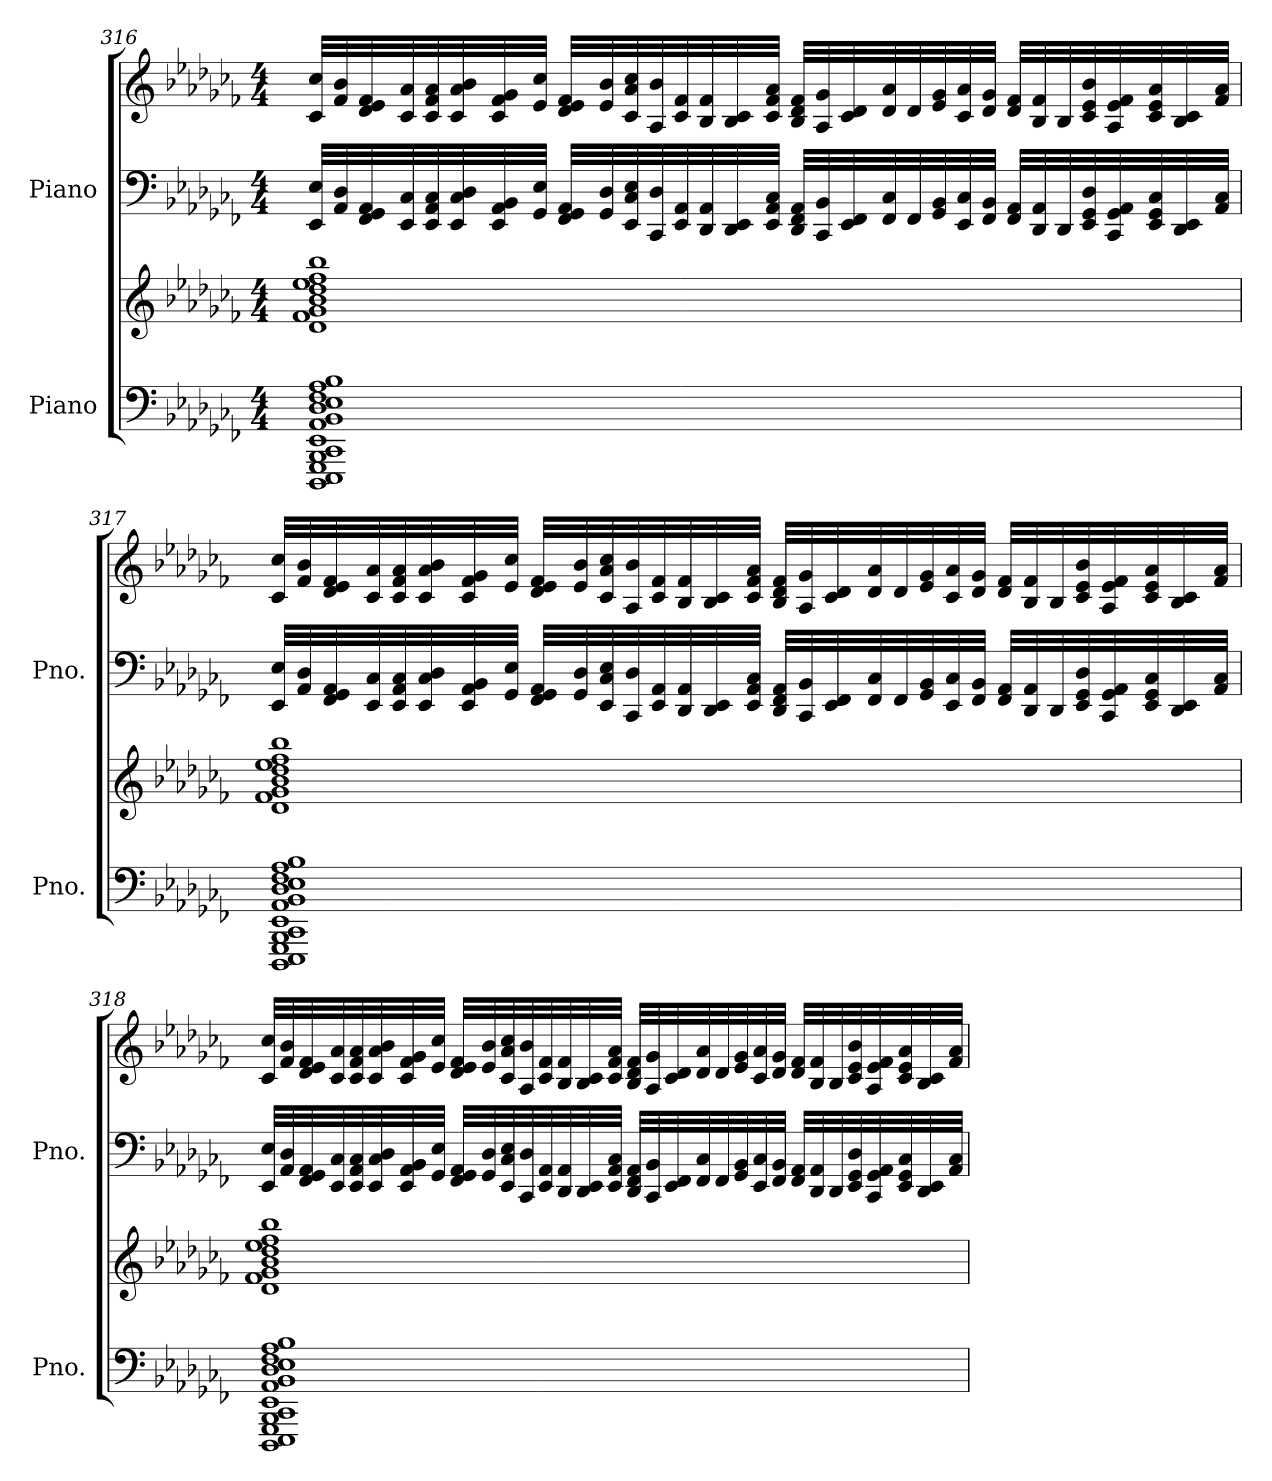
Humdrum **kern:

**kern	**kern	**kern	**kern
*part2	*part2	*part1	*part1
*staff4	*staff3	*staff2	*staff1
*I"Piano	*	*I"Piano	*
*I'Pno.	*	*I'Pno.	*
!!LO:LB:g=z
*clefF4	*clefG2	*clefF4	*clefG2
*ITrd14c24	*ITrd14c24	*ITrd-21c-36	*ITrd-21c-36
*k[b-e-a-d-g-c-f-]	*k[b-e-a-d-g-c-f-]	*k[b-e-a-d-g-c-f-]	*k[b-e-a-d-g-c-f-]
*M4/4	*M4/4	*M4/4	*M4/4
=316	=316	=316	=316
1DDDDD- 1EEEEE- 1GGGGG- 1BBBBB- 1CCCC- 1EEEE- 1AAAA- 1BBBB- 1DDD- 1EEE- 1FFF- 1AAA- 1BBB-	1DD- 1FF- 1GG- 1BB- 1D- 1E- 1F- 1B-	32ee-/ 32eee-/LLL	32cccc-/ 32ccccc-/LLL
.	.	32aa-/ 32ddd-/	32ffff-/ 32bbbb-/
.	.	32ff-/ 32gg-/ 32aa-/	32dddd-/ 32eeee-/ 32ffff-/
.	.	32ee-/ 32ccc-/	32cccc-/ 32aaaa-/
.	.	32ee-/ 32aa-/ 32ccc-/	32cccc-/ 32ffff-/ 32aaaa-/
.	.	32ee-/ 32ccc-/ 32ddd-/	32cccc-/ 32aaaa-/ 32bbbb-/
.	.	32ee-/ 32aa-/ 32bb-/	32cccc-/ 32ffff-/ 32gggg-/
.	.	32gg-/ 32eee-/JJJ	32eeee-/ 32ccccc-/JJJ
.	.	32ff-/ 32gg-/ 32aa-/LLL	32dddd-/ 32eeee-/ 32ffff-/LLL
.	.	32gg-/ 32ddd-/	32eeee-/ 32bbbb-/
.	.	32ee-/ 32ccc-/ 32eee-/	32cccc-/ 32aaaa-/ 32ccccc-/
.	.	32cc-/ 32ddd-/	32aaa-/ 32bbbb-/
.	.	32ee-/ 32aa-/	32cccc-/ 32ffff-/
.	.	32dd-/ 32aa-/	32bbb-/ 32ffff-/
.	.	32dd-/ 32ee-/	32bbb-/ 32cccc-/
.	.	32ee-/ 32aa-/ 32ccc-/JJJ	32cccc-/ 32ffff-/ 32aaaa-/JJJ
.	.	32dd-/ 32ff-/ 32aa-/LLL	32bbb-/ 32dddd-/ 32ffff-/LLL
.	.	32cc-/ 32bb-/	32aaa-/ 32gggg-/
.	.	32ee-/ 32ff-/	32cccc-/ 32dddd-/
.	.	32ff-/ 32ccc-/	32dddd-/ 32aaaa-/
.	.	32ff-/	32dddd-/
.	.	32gg-/ 32bb-/	32eeee-/ 32gggg-/
.	.	32ee-/ 32ccc-/	32cccc-/ 32aaaa-/
.	.	32ff-/ 32bb-/JJJ	32dddd-/ 32gggg-/JJJ
.	.	32ff-/ 32aa-/LLL	32dddd-/ 32ffff-/LLL
.	.	32dd-/ 32aa-/	32bbb-/ 32ffff-/
.	.	32dd-/	32bbb-/
.	.	32ee-/ 32gg-/ 32ddd-/	32cccc-/ 32eeee-/ 32bbbb-/
.	.	32cc-/ 32gg-/ 32aa-/	32aaa-/ 32eeee-/ 32ffff-/
.	.	32ee-/ 32gg-/ 32ccc-/	32cccc-/ 32eeee-/ 32aaaa-/
.	.	32dd-/ 32ee-/	32bbb-/ 32cccc-/
.	.	32aa-/ 32ccc-/JJJ	32ffff-/ 32aaaa-/JJJ
!!LO:LB:g=z
=317	=317	=317	=317
1DDDDD- 1EEEEE- 1GGGGG- 1BBBBB- 1CCCC- 1EEEE- 1AAAA- 1BBBB- 1DDD- 1EEE- 1FFF- 1AAA- 1BBB-	1DD- 1FF- 1GG- 1BB- 1D- 1E- 1F- 1B-	32ee-/ 32eee-/LLL	32cccc-/ 32ccccc-/LLL
.	.	32aa-/ 32ddd-/	32ffff-/ 32bbbb-/
.	.	32ff-/ 32gg-/ 32aa-/	32dddd-/ 32eeee-/ 32ffff-/
.	.	32ee-/ 32ccc-/	32cccc-/ 32aaaa-/
.	.	32ee-/ 32aa-/ 32ccc-/	32cccc-/ 32ffff-/ 32aaaa-/
.	.	32ee-/ 32ccc-/ 32ddd-/	32cccc-/ 32aaaa-/ 32bbbb-/
.	.	32ee-/ 32aa-/ 32bb-/	32cccc-/ 32ffff-/ 32gggg-/
.	.	32gg-/ 32eee-/JJJ	32eeee-/ 32ccccc-/JJJ
.	.	32ff-/ 32gg-/ 32aa-/LLL	32dddd-/ 32eeee-/ 32ffff-/LLL
.	.	32gg-/ 32ddd-/	32eeee-/ 32bbbb-/
.	.	32ee-/ 32ccc-/ 32eee-/	32cccc-/ 32aaaa-/ 32ccccc-/
.	.	32cc-/ 32ddd-/	32aaa-/ 32bbbb-/
.	.	32ee-/ 32aa-/	32cccc-/ 32ffff-/
.	.	32dd-/ 32aa-/	32bbb-/ 32ffff-/
.	.	32dd-/ 32ee-/	32bbb-/ 32cccc-/
.	.	32ee-/ 32aa-/ 32ccc-/JJJ	32cccc-/ 32ffff-/ 32aaaa-/JJJ
.	.	32dd-/ 32ff-/ 32aa-/LLL	32bbb-/ 32dddd-/ 32ffff-/LLL
.	.	32cc-/ 32bb-/	32aaa-/ 32gggg-/
.	.	32ee-/ 32ff-/	32cccc-/ 32dddd-/
.	.	32ff-/ 32ccc-/	32dddd-/ 32aaaa-/
.	.	32ff-/	32dddd-/
.	.	32gg-/ 32bb-/	32eeee-/ 32gggg-/
.	.	32ee-/ 32ccc-/	32cccc-/ 32aaaa-/
.	.	32ff-/ 32bb-/JJJ	32dddd-/ 32gggg-/JJJ
.	.	32ff-/ 32aa-/LLL	32dddd-/ 32ffff-/LLL
.	.	32dd-/ 32aa-/	32bbb-/ 32ffff-/
.	.	32dd-/	32bbb-/
.	.	32ee-/ 32gg-/ 32ddd-/	32cccc-/ 32eeee-/ 32bbbb-/
.	.	32cc-/ 32gg-/ 32aa-/	32aaa-/ 32eeee-/ 32ffff-/
.	.	32ee-/ 32gg-/ 32ccc-/	32cccc-/ 32eeee-/ 32aaaa-/
.	.	32dd-/ 32ee-/	32bbb-/ 32cccc-/
.	.	32aa-/ 32ccc-/JJJ	32ffff-/ 32aaaa-/JJJ
!!LO:PB:g=z
=318	=318	=318	=318
1DDDDD- 1EEEEE- 1GGGGG- 1BBBBB- 1CCCC- 1EEEE- 1AAAA- 1BBBB- 1DDD- 1EEE- 1FFF- 1AAA- 1BBB-	1DD- 1FF- 1GG- 1BB- 1D- 1E- 1F- 1B-	32ee-/ 32eee-/LLL	32cccc-/ 32ccccc-/LLL
.	.	32aa-/ 32ddd-/	32ffff-/ 32bbbb-/
.	.	32ff-/ 32gg-/ 32aa-/	32dddd-/ 32eeee-/ 32ffff-/
.	.	32ee-/ 32ccc-/	32cccc-/ 32aaaa-/
.	.	32ee-/ 32aa-/ 32ccc-/	32cccc-/ 32ffff-/ 32aaaa-/
.	.	32ee-/ 32ccc-/ 32ddd-/	32cccc-/ 32aaaa-/ 32bbbb-/
.	.	32ee-/ 32aa-/ 32bb-/	32cccc-/ 32ffff-/ 32gggg-/
.	.	32gg-/ 32eee-/JJJ	32eeee-/ 32ccccc-/JJJ
.	.	32ff-/ 32gg-/ 32aa-/LLL	32dddd-/ 32eeee-/ 32ffff-/LLL
.	.	32gg-/ 32ddd-/	32eeee-/ 32bbbb-/
.	.	32ee-/ 32ccc-/ 32eee-/	32cccc-/ 32aaaa-/ 32ccccc-/
.	.	32cc-/ 32ddd-/	32aaa-/ 32bbbb-/
.	.	32ee-/ 32aa-/	32cccc-/ 32ffff-/
.	.	32dd-/ 32aa-/	32bbb-/ 32ffff-/
.	.	32dd-/ 32ee-/	32bbb-/ 32cccc-/
.	.	32ee-/ 32aa-/ 32ccc-/JJJ	32cccc-/ 32ffff-/ 32aaaa-/JJJ
.	.	32dd-/ 32ff-/ 32aa-/LLL	32bbb-/ 32dddd-/ 32ffff-/LLL
.	.	32cc-/ 32bb-/	32aaa-/ 32gggg-/
.	.	32ee-/ 32ff-/	32cccc-/ 32dddd-/
.	.	32ff-/ 32ccc-/	32dddd-/ 32aaaa-/
.	.	32ff-/	32dddd-/
.	.	32gg-/ 32bb-/	32eeee-/ 32gggg-/
.	.	32ee-/ 32ccc-/	32cccc-/ 32aaaa-/
.	.	32ff-/ 32bb-/JJJ	32dddd-/ 32gggg-/JJJ
.	.	32ff-/ 32aa-/LLL	32dddd-/ 32ffff-/LLL
.	.	32dd-/ 32aa-/	32bbb-/ 32ffff-/
.	.	32dd-/	32bbb-/
.	.	32ee-/ 32gg-/ 32ddd-/	32cccc-/ 32eeee-/ 32bbbb-/
.	.	32cc-/ 32gg-/ 32aa-/	32aaa-/ 32eeee-/ 32ffff-/
.	.	32ee-/ 32gg-/ 32ccc-/	32cccc-/ 32eeee-/ 32aaaa-/
.	.	32dd-/ 32ee-/	32bbb-/ 32cccc-/
.	.	32aa-/ 32ccc-/JJJ	32ffff-/ 32aaaa-/JJJ
=	=	=	=
*-	*-	*-	*-
